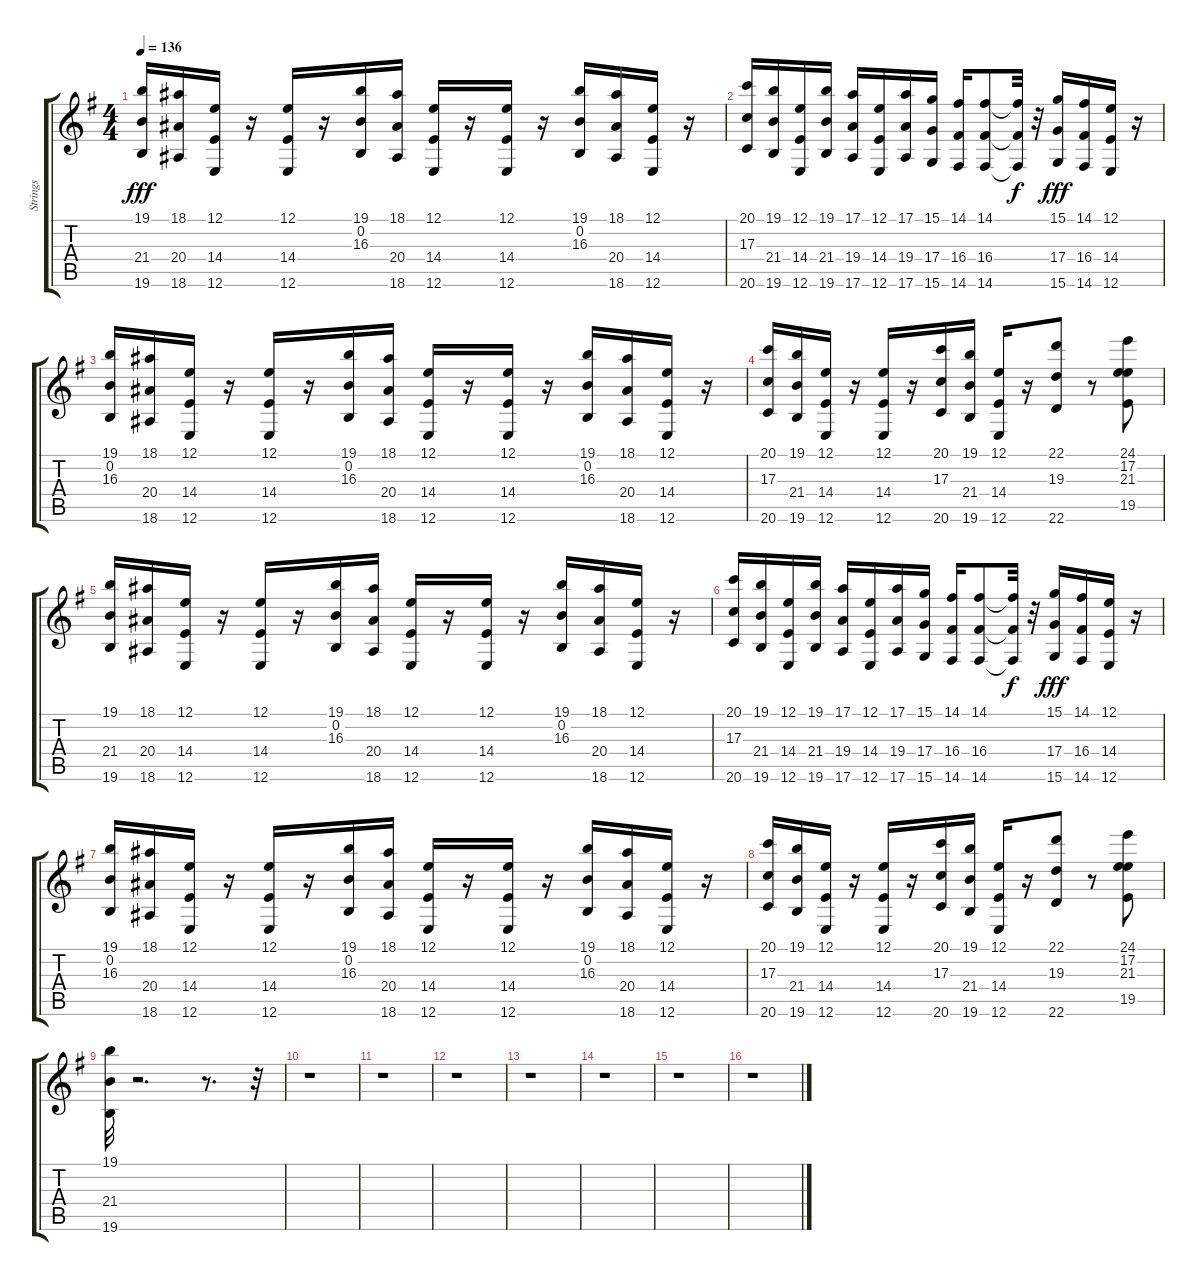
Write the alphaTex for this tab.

\track ("Strings" "Strings") {instrument stringensemble1}
\staff {score tabs}
\tuning (E4 B3 G3 D3 A2 E2) {hide}
\ts (4 4)
\tempo 136
\clef g2
\ks eminor
(19.1 21.4 19.6).16{dy fff} (18.1 20.4 18.6).16 (12.1 14.4 12.6).16 r.16 (12.1 14.4 12.6).16 r.16 (19.1 0.2 16.3).16 (18.1 20.4 18.6).16 (12.1 14.4 12.6).16 r.16 (12.1 14.4 12.6).16 r.16 (19.1 0.2 16.3).16 (18.1 20.4 18.6).16 (12.1 14.4 12.6).16 r.16 |
(20.1 17.3 20.6).16 (19.1 21.4 19.6).16 (12.1 14.4 12.6).16 (19.1 21.4 19.6).16 (17.1 19.4 17.6).16 (12.1 14.4 12.6).16 (17.1 19.4 17.6).16 (15.1 17.4 15.6).16 (14.1 16.4 14.6).16 (14.1 16.4 14.6).8 (14.1{t} 16.4{t} 14.6{t}).32{dy f} r.32 (15.1 17.4 15.6).16{dy fff} (14.1 16.4 14.6).16 (12.1 14.4 12.6).16 r.16 |
(19.1 0.2 16.3).16 (18.1 20.4 18.6).16 (12.1 14.4 12.6).16 r.16 (12.1 14.4 12.6).16 r.16 (19.1 0.2 16.3).16 (18.1 20.4 18.6).16 (12.1 14.4 12.6).16 r.16 (12.1 14.4 12.6).16 r.16 (19.1 0.2 16.3).16 (18.1 20.4 18.6).16 (12.1 14.4 12.6).16 r.16 |
(20.1 17.3 20.6).16 (19.1 21.4 19.6).16 (12.1 14.4 12.6).16 r.16 (12.1 14.4 12.6).16 r.16 (20.1 17.3 20.6).16 (19.1 21.4 19.6).16 (12.1 14.4 12.6).16 r.16 (22.1 19.3 22.6).8 r.8 (24.1 17.2 21.3 19.5).8 |
(19.1 21.4 19.6).16 (18.1 20.4 18.6).16 (12.1 14.4 12.6).16 r.16 (12.1 14.4 12.6).16 r.16 (19.1 0.2 16.3).16 (18.1 20.4 18.6).16 (12.1 14.4 12.6).16 r.16 (12.1 14.4 12.6).16 r.16 (19.1 0.2 16.3).16 (18.1 20.4 18.6).16 (12.1 14.4 12.6).16 r.16 |
(20.1 17.3 20.6).16 (19.1 21.4 19.6).16 (12.1 14.4 12.6).16 (19.1 21.4 19.6).16 (17.1 19.4 17.6).16 (12.1 14.4 12.6).16 (17.1 19.4 17.6).16 (15.1 17.4 15.6).16 (14.1 16.4 14.6).16 (14.1 16.4 14.6).8 (14.1{t} 16.4{t} 14.6{t}).32{dy f} r.32 (15.1 17.4 15.6).16{dy fff} (14.1 16.4 14.6).16 (12.1 14.4 12.6).16 r.16 |
(19.1 0.2 16.3).16 (18.1 20.4 18.6).16 (12.1 14.4 12.6).16 r.16 (12.1 14.4 12.6).16 r.16 (19.1 0.2 16.3).16 (18.1 20.4 18.6).16 (12.1 14.4 12.6).16 r.16 (12.1 14.4 12.6).16 r.16 (19.1 0.2 16.3).16 (18.1 20.4 18.6).16 (12.1 14.4 12.6).16 r.16 |
(20.1 17.3 20.6).16 (19.1 21.4 19.6).16 (12.1 14.4 12.6).16 r.16 (12.1 14.4 12.6).16 r.16 (20.1 17.3 20.6).16 (19.1 21.4 19.6).16 (12.1 14.4 12.6).16 r.16 (22.1 19.3 22.6).8 r.8 (24.1 17.2 21.3 19.5).8 |
(19.1 21.4 19.6).32 r.2{d} r.8{d} r.32 |
r.1 |
r.1 |
r.1 |
r.1 |
r.1 |
r.1 |
r.1
